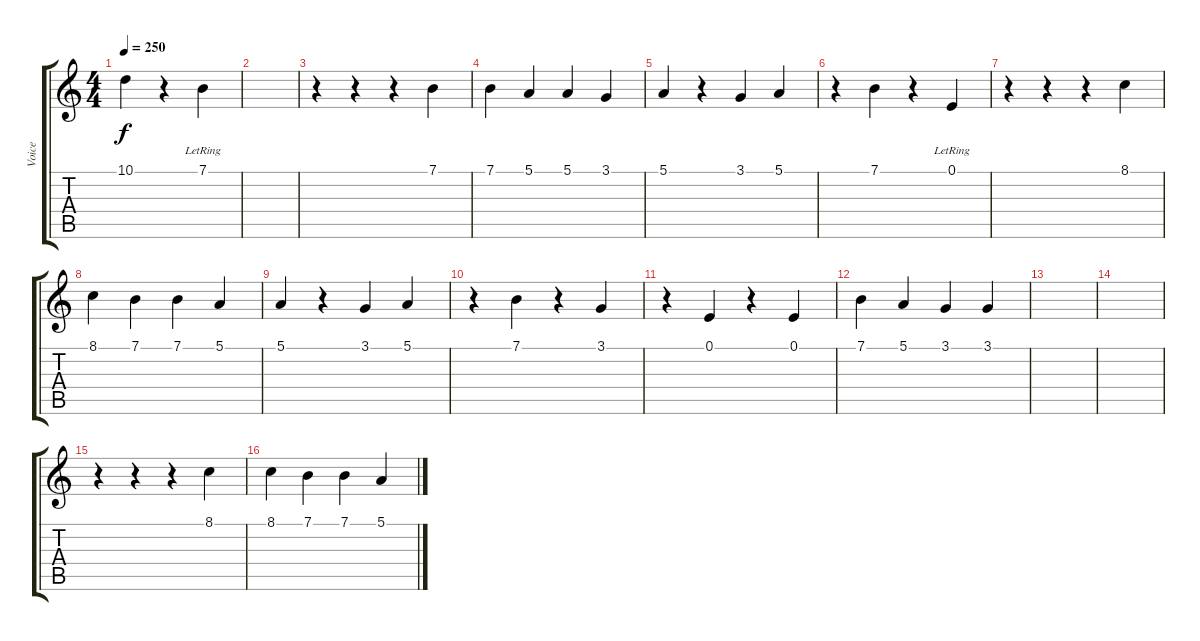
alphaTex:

\track ("Voice" "Voice") {instrument flute}
\staff {score tabs}
\tuning (E4 B3 G3 D3 A2 E2) {hide}
\ts (4 4)
\tempo 250
\clef g2
\ks c
10.1.4{dy f} r.4 7.1{lr}.4 |
|
r.4 r.4 r.4 7.1.4 |
7.1.4 5.1.4 5.1.4 3.1.4 |
5.1.4 r.4 3.1.4 5.1.4 |
r.4 7.1.4 r.4 0.1{lr}.4 |
r.4 r.4 r.4 8.1.4 |
8.1.4 7.1.4 7.1.4 5.1.4 |
5.1.4 r.4 3.1.4 5.1.4 |
r.4 7.1.4 r.4 3.1.4 |
r.4 0.1.4 r.4 0.1.4 |
7.1.4 5.1.4 3.1.4 3.1.4 |
|
|
r.4 r.4 r.4 8.1.4 |
8.1.4 7.1.4 7.1.4 5.1.4
